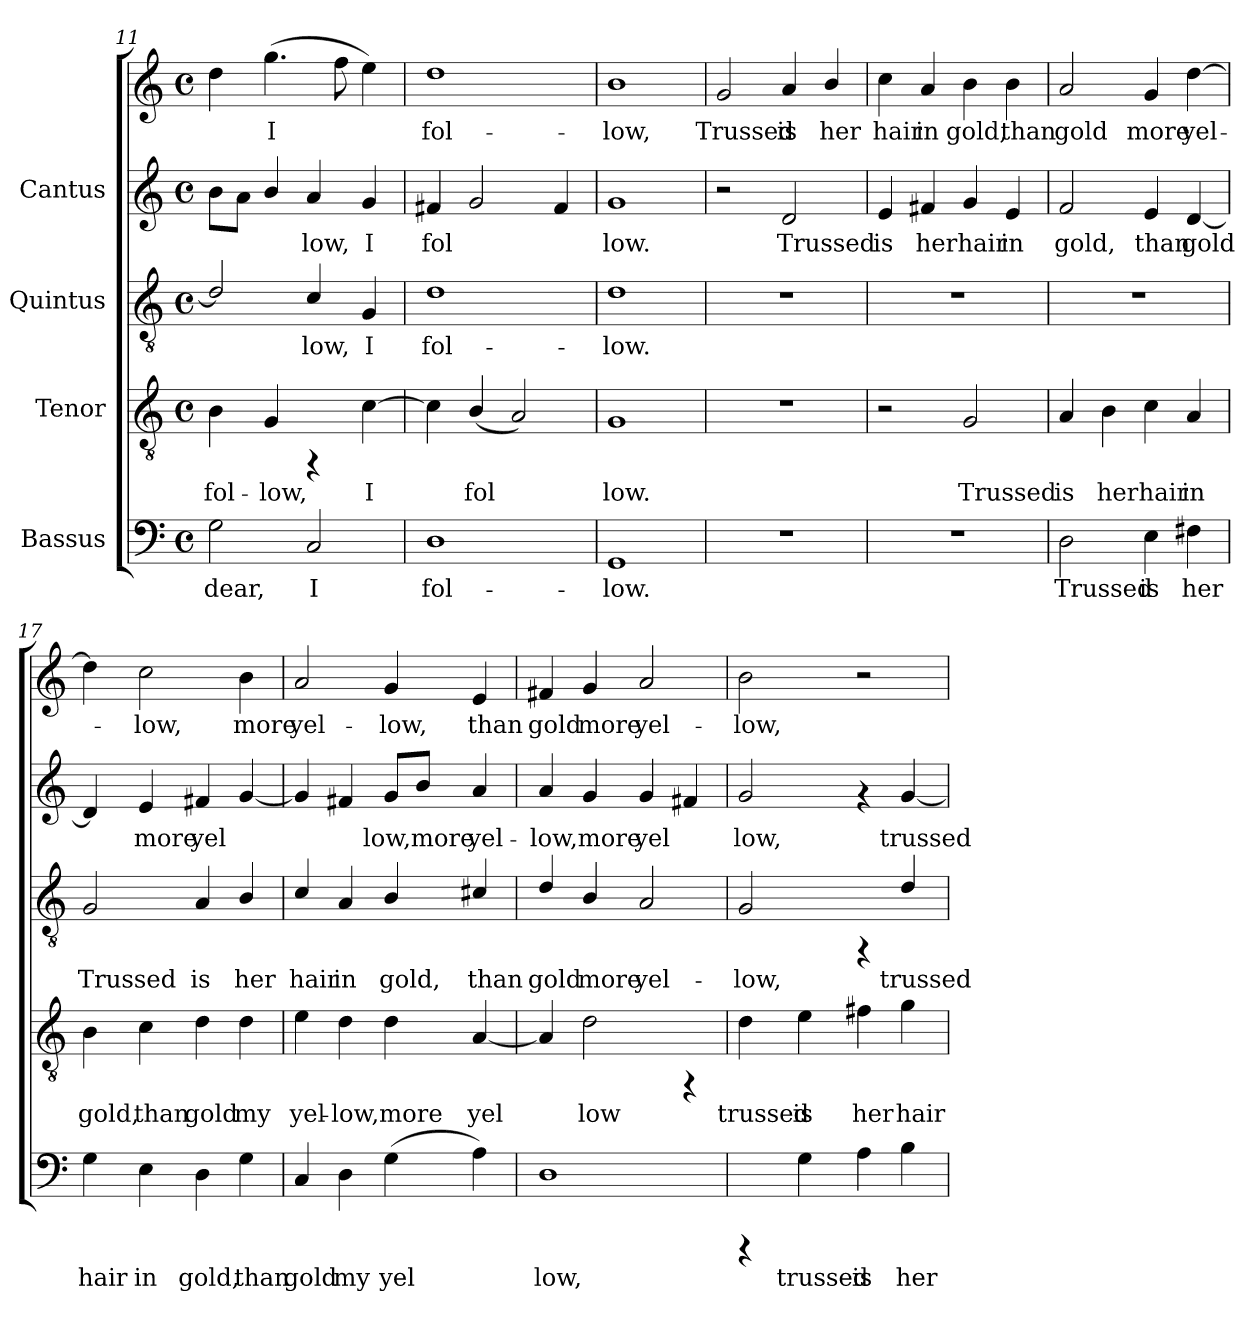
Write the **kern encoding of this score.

**kern	**text	**kern	**text	**kern	**text	**kern	**text	**kern	**text
*part4	*part4	*part3	*part3	*part2	*part2	*part1	*part1	*part1	*part1
*staff5	*staff5	*staff4	*staff4	*staff3	*staff3	*staff2	*staff2	*staff1	*staff1
*I"Bassus	*	*I"Tenor	*	*I"Quintus	*	*I"Cantus	*	*	*
*clefF4	*	*clefGv2	*	*clefGv2	*	*clefG2	*	*clefG2	*
*M4/4	*	*M4/4	*	*M4/4	*	*M4/4	*	*M4/4	*
*met(c)	*	*met(c)	*	*met(c)	*	*met(c)	*	*met(c)	*
=11	=11	=11	=11	=11	=11	=11	=11	=11	=11
!	!LO:LY:b:cj	!	!LO:LY:b:cj	!	!LO:LY:b:cj	!	!LO:LY:b:cj	!	!LO:LY:b:cj
2G\	dear,	4B\	fol-	2d/]	-	8b\L	.	4dd\	-
!	!	!	!	!	!	!	!LO:LY:b:cj	!	!
.	.	.	.	.	.	8a\J	.	.	.
!	!	!	!LO:LY:b:cj	!	!	!	!LO:LY:b:cj	!	!LO:LY:b:cj
.	.	4G/	-low,	.	.	4b/	.	(>4.gg\	I
!	!LO:LY:b:cj	!	!	!	!LO:LY:b:cj	!	!LO:LY:b:cj	!	!
2C/	I	4rFF	.	4c/	low,	4a/	low,	.	.
!	!	!	!	!	!	!	!	!	!LO:LY:b:cj
.	.	.	.	.	.	.	.	8ff\	.
!	!	!	!LO:LY:b:cj	!	!LO:LY:b:cj	!	!LO:LY:b:cj	!	!LO:LY:b:cj
.	.	[>4c\	I	4G/	I	4g/	I	4ee\)	.
=12	=12	=12	=12	=12	=12	=12	=12	=12	=12
!	!LO:LY:b:cj	!	!LO:LY:b:cj	!	!LO:LY:b:cj	!	!LO:LY:b:cj	!	!LO:LY:b:cj
1D	fol-	4c\]	.	1d	fol-	4f#X/	-fol-	1dd	fol-
!	!	!	!LO:LY:b:cj	!	!	!	!LO:LY:b:cj	!	!
.	.	(<4B/	fol-	.	.	2g/	--	.	.
!	!	!	!LO:LY:b:cj	!	!	!	!	!	!
.	.	2A/)	--	.	.	.	.	.	.
!	!	!	!	!	!	!	!LO:LY:b:cj	!	!
.	.	.	.	.	.	4f#/	--	.	.
=13	=13	=13	=13	=13	=13	=13	=13	=13	=13
!	!LO:LY:b:cj	!	!LO:LY:b:cj	!	!LO:LY:b:cj	!	!LO:LY:b:cj	!	!LO:LY:b:cj
1GG	-low.	1G	-low.	1d	-low.	1g	low.	1b	-low,
!!LO:LB:g=z
=14	=14	=14	=14	=14	=14	=14	=14	=14	=14
!	!	!	!	!	!	!	!	!	!LO:LY:b:cj
1r	.	1r	.	1r	.	2r	.	2g/	Trussed
!	!	!	!	!	!	!	!LO:LY:b:cj	!	!LO:LY:b:cj
.	.	.	.	.	.	2d/	Trussed	4a/	is
!	!	!	!	!	!	!	!	!	!LO:LY:b:cj
.	.	.	.	.	.	.	.	4b/	her
=15	=15	=15	=15	=15	=15	=15	=15	=15	=15
!	!	!	!	!	!	!	!LO:LY:b:cj	!	!LO:LY:b:cj
1r	.	2r	.	1r	.	4e/	is	4cc\	hair
!	!	!	!	!	!	!	!LO:LY:b:cj	!	!LO:LY:b:cj
.	.	.	.	.	.	4f#X/	her	4a/	in
!	!	!	!LO:LY:b:cj	!	!	!	!LO:LY:b:cj	!	!LO:LY:b:cj
.	.	2G/	Trussed	.	.	4g/	hair	4b\	gold,
!	!	!	!	!	!	!	!LO:LY:b:cj	!	!LO:LY:b:cj
.	.	.	.	.	.	4e/	in	4b\	than
=16	=16	=16	=16	=16	=16	=16	=16	=16	=16
!	!LO:LY:b:cj	!	!LO:LY:b:cj	!	!	!	!LO:LY:b:cj	!	!LO:LY:b:cj
2D\	Trussed	4A/	is	1r	.	2f/	-gold,	2a/	gold
!	!	!	!LO:LY:b:cj	!	!	!	!	!	!
.	.	4B\	her	.	.	.	.	.	.
!	!LO:LY:b:cj	!	!LO:LY:b:cj	!	!	!	!LO:LY:b:cj	!	!LO:LY:b:cj
4E\	is	4c\	hair	.	.	4e/	than	4g/	more
!	!LO:LY:b:cj	!	!LO:LY:b:cj	!	!	!	!LO:LY:b:cj	!	!LO:LY:b:cj
4F#X\	her	4A/	in	.	.	[<4d/	gold	[>4dd\	yel-
=17	=17	=17	=17	=17	=17	=17	=17	=17	=17
!	!LO:LY:b:cj	!	!LO:LY:b:cj	!	!LO:LY:b:cj	!	!LO:LY:b:cj	!	!LO:LY:b:cj
4G\	hair	4B\	gold,	2G/	Trussed	4d/]	.	4dd\]	.
!	!LO:LY:b:cj	!	!LO:LY:b:cj	!	!	!	!LO:LY:b:cj	!	!LO:LY:b:cj
4E\	in	4c\	than	.	.	4e/	more	2cc\	low,
!	!LO:LY:b:cj	!	!LO:LY:b:cj	!	!LO:LY:b:cj	!	!LO:LY:b:cj	!	!
4D\	gold,	4d\	gold	4A/	is	4f#X/	yel-	.	.
!	!LO:LY:b:cj	!	!LO:LY:b:cj	!	!LO:LY:b:cj	!	!LO:LY:b:cj	!	!LO:LY:b:cj
4G\	than	4d\	my	4B/	her	[<4g/	--	4b\	more
!!LO:LB:g=z
=18	=18	=18	=18	=18	=18	=18	=18	=18	=18
!	!LO:LY:b:cj	!	!LO:LY:b:cj	!	!LO:LY:b:cj	!	!LO:LY:b:cj	!	!LO:LY:b:cj
4C/	gold	4e\	yel-	4c/	hair	4g/]	.	2a/	-yel-
!	!LO:LY:b:cj	!	!LO:LY:b:cj	!	!LO:LY:b:cj	!	!LO:LY:b:cj	!	!
4D\	my	4d\	-low,	4A/	in	4f#X/	.	.	.
!	!LO:LY:b:cj	!	!LO:LY:b:cj	!	!LO:LY:b:cj	!	!LO:LY:b:cj	!	!LO:LY:b:cj
(>4G\	yel-	4d\	more	4B/	gold,	8g/L	low,	4g/	-low,
!	!	!	!	!	!	!	!LO:LY:b:cj	!	!
.	.	.	.	.	.	8b/J	more	.	.
!	!LO:LY:b:cj	!	!LO:LY:b:cj	!	!LO:LY:b:cj	!	!LO:LY:b:cj	!	!LO:LY:b:cj
4A\)	--	[<4A/	yel-	4c#X/	than	4a/	yel-	4e/	than
=19	=19	=19	=19	=19	=19	=19	=19	=19	=19
!	!LO:LY:b:cj	!	!LO:LY:b:cj	!	!LO:LY:b:cj	!	!LO:LY:b:cj	!	!LO:LY:b:cj
1D	-low,	4A/]	-	4d/	gold	4a/	-low,	4f#X/	-gold
!	!	!	!LO:LY:b:cj	!	!LO:LY:b:cj	!	!LO:LY:b:cj	!	!LO:LY:b:cj
.	.	2d\	low	4B/	more	4g/	more	4g/	more
!	!	!	!	!	!LO:LY:b:cj	!	!LO:LY:b:cj	!	!LO:LY:b:cj
.	.	.	.	2A/	yel-	4g/	yel-	2a/	yel-
!	!	!	!	!	!	!	!LO:LY:b:cj	!	!
.	.	4rFF	.	.	.	4f#X/	--	.	.
=20	=20	=20	=20	=20	=20	=20	=20	=20	=20
!	!	!	!LO:LY:b:cj	!	!LO:LY:b:cj	!	!LO:LY:b:cj	!	!LO:LY:b:cj
4rCCC	.	4d\	trussed	2G/	-low,	2g/	low,	2b\	-low,
!	!LO:LY:b:cj	!	!LO:LY:b:cj	!	!	!	!	!	!
4G\	trussed	4e\	is	.	.	.	.	.	.
!	!LO:LY:b:cj	!	!LO:LY:b:cj	!	!	!	!	!	!
4A\	is	4f#X\	her	4rFF	.	4rf	.	2r	.
!	!LO:LY:b:cj	!	!LO:LY:b:cj	!	!LO:LY:b:cj	!	!LO:LY:b:cj	!	!
4B\	her	4g\	hair	4d/	trussed	[<4g/	trussed	.	.
=	=	=	=	=	=	=	=	=	=
*-	*-	*-	*-	*-	*-	*-	*-	*-	*-
